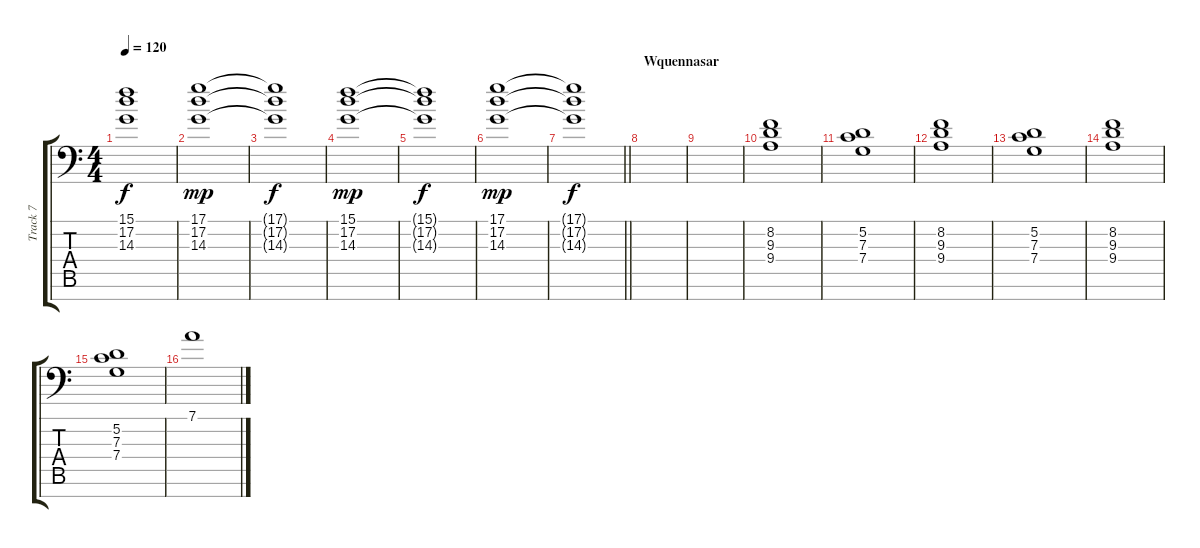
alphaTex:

\track ("Track 7" "Track 7") {instrument synthstrings1}
\staff {score tabs}
\tuning (D4 A3 F3 C3 G2 D2 G1) {hide}
\ts (4 4)
\tempo 120
\clef f4
\ks c
(15.1{t} 17.2{t} 14.3{t}).1{dy f} |
(17.1 17.2 14.3).1{dy mp} |
(17.1{t} 17.2{t} 14.3{t}).1{dy f} |
(15.1 17.2 14.3).1{dy mp} |
(15.1{t} 17.2{t} 14.3{t}).1{dy f} |
(17.1 17.2 14.3).1{dy mp} |
\barLineRight lightlight
(17.1{t} 17.2{t} 14.3{t}).1{dy f} |
\section ("" "Wquennasar")
|
|
(8.2 9.3 9.4).1 |
(5.2 7.3 7.4).1 |
(8.2 9.3 9.4).1 |
(5.2 7.3 7.4).1 |
(8.2 9.3 9.4).1 |
(5.2 7.3 7.4).1 |
7.1.1
